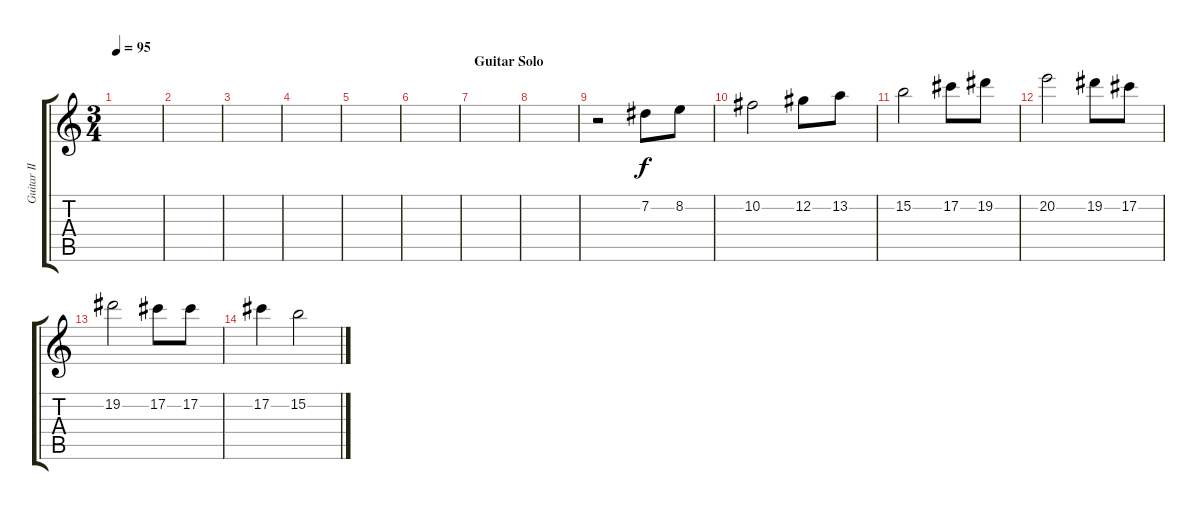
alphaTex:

\track ("Guitar II" "Guitar II") {instrument distortionguitar}
\staff {score tabs}
\tuning (Db4 Ab3 E3 B2 Gb2 Db2) {hide}
\ts (3 4)
\tempo 95
\clef g2
\ks c
|
|
|
|
|
|
\section ("" "Guitar Solo")
|
|
r.2 7.2.8 8.2.8 |
10.2.2 12.2.8 13.2.8 |
15.2.2 17.2.8 19.2.8 |
20.2.2 19.2.8 17.2.8 |
19.2.2 17.2.8 17.2.8 |
17.2.4 15.2.2
